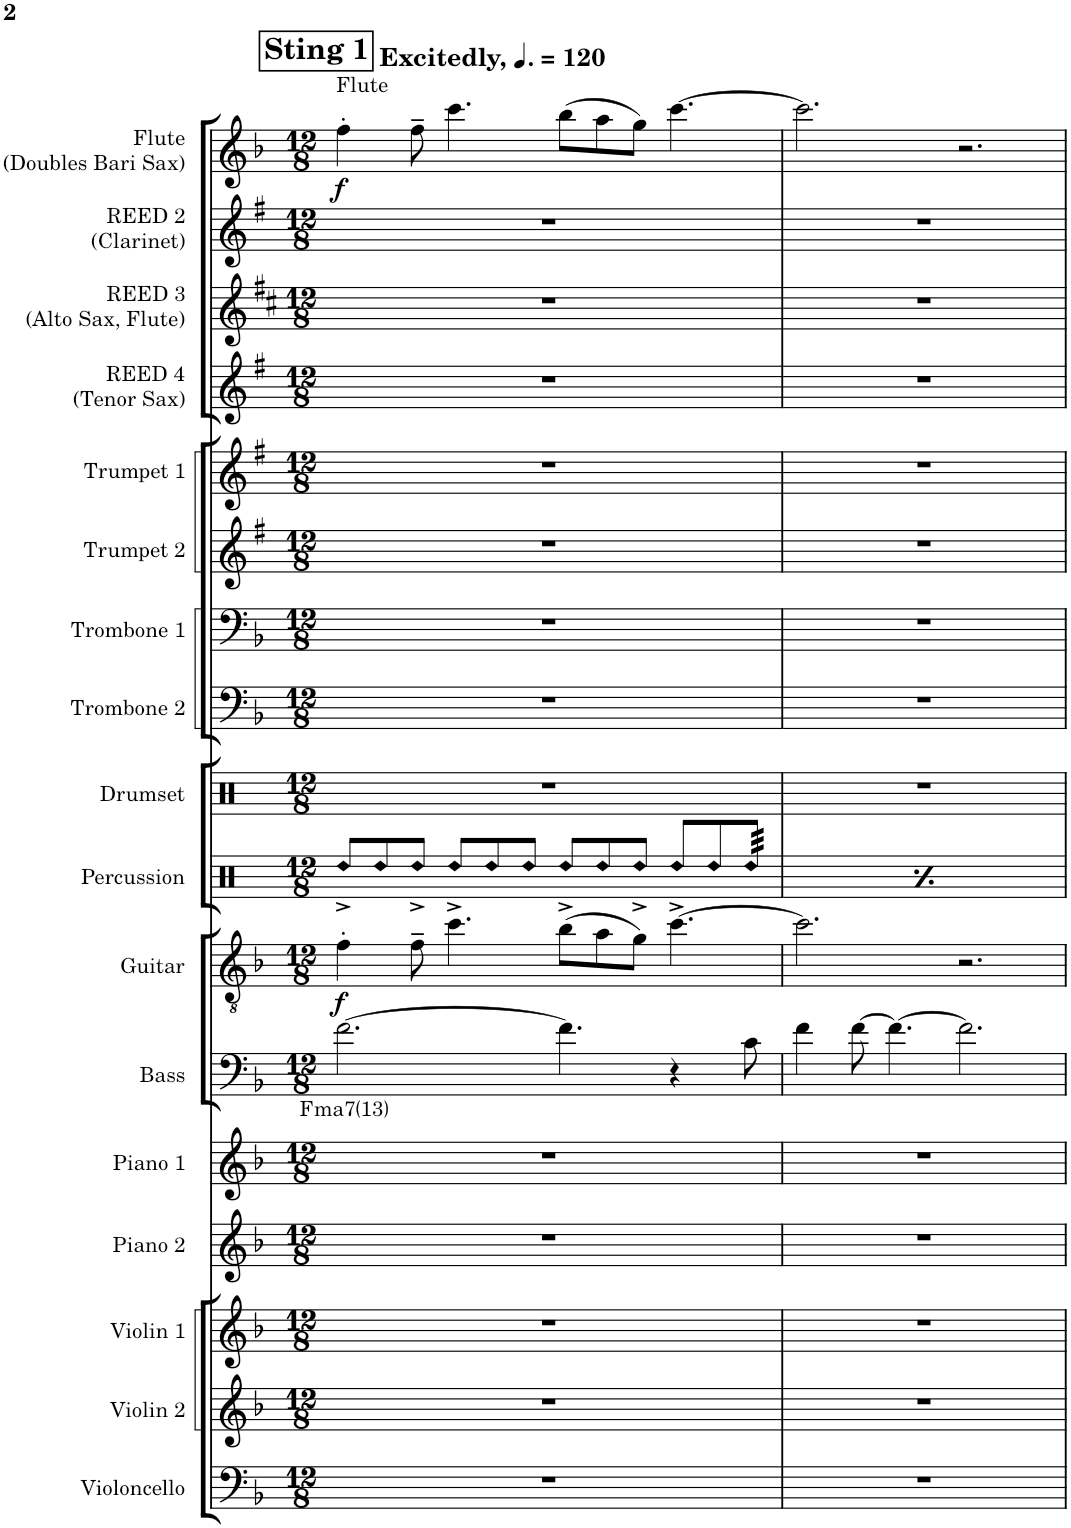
**kern	**kern	**kern	**kern	**kern	**harte	**kern	**kern	**dynam	**kern	**kern	**kern	**kern	**kern	**kern	**kern	**kern	**kern	**kern	**dynam
*part17	*part16	*part15	*part14	*part13	*part13	*part12	*part11	*part11	*part10	*part9	*part8	*part7	*part6	*part5	*part4	*part3	*part2	*part1	*part1
*staff17	*staff16	*staff15	*staff14	*staff13	*	*staff12	*staff11	*staff11	*staff10	*staff9	*staff8	*staff7	*staff6	*staff5	*staff4	*staff3	*staff2	*staff1	*staff1
*I"Violoncello	*I"Violin 2	*I"Violin 1	*I"Piano 2	*I"Piano 1	*	*I"Bass	*I"Guitar	*	*I"Percussion	*I"Drumset	*I"Trombone 2	*I"Trombone 1	*I"Trumpet 2	*I"Trumpet 1	*I"REED 4 (Tenor Sax)	*I"REED 3 (Alto Sax, Flute)	*I"REED 2 (Clarinet)	*I"Flute (Doubles Bari Sax)	*
*I'Vc.	*I'Vln. 2	*I'Vln. 1	*I'Pno. 2	*I'Pno. 1	*	*I'Bass	*I'Guit.	*	*I'Perc.	*I'Drs.	*I'Tbn. 2	*I'Tbn. 1	*I'Tpt. 2	*I'Tpt. 1	*I'Tenor	*I'Alto	*I'Clar.	*I'Fl. 1	*
*clefF4	*clefG2	*clefG2	*clefG2	*clefG2	*	*clefF4	*clefGv2	*	*clefX	*clefX	*clefF4	*clefF4	*clefG2	*clefG2	*clefG2	*clefG2	*clefG2	*clefG2	*
*	*	*	*	*	*	*Trd7c12	*	*	*	*	*	*	*Trd1c2	*Trd1c2	*Trd8c14	*Trd5c9	*Trd1c2	*	*
*k[b-]	*k[b-]	*k[b-]	*k[b-]	*k[b-]	*	*k[b-]	*k[b-]	*	*k[]	*k[]	*k[b-]	*k[b-]	*k[f#]	*k[f#]	*k[f#]	*k[f#c#]	*k[f#]	*k[b-]	*
*M12/8	*M12/8	*M12/8	*M12/8	*M12/8	*	*M12/8	*M12/8	*	*M12/8	*M12/8	*M12/8	*M12/8	*M12/8	*M12/8	*M12/8	*M12/8	*M12/8	*M12/8	*
*MM180	*MM180	*MM180	*MM180	*MM180	*	*MM180	*MM180	*	*MM180	*MM180	*MM180	*MM180	*MM180	*MM180	*MM180	*MM180	*MM180	*MM180	*
!!LO:REH:place=s1:a:B:cj:fs=14:t=Sting 1
=1	=1	=1	=1	=1	=1	=1	=1	=1	=1	=1	=1	=1	=1	=1	=1	=1	=1	=1	=1
!	!	!	!	!	!	!	!	!	!	!	!	!	!	!	!	!	!	!LO:TX:a:t=Flute	!
!	!	!	!	!	!	!	!	!	!	!	!	!	!	!	!	!	!	!LO:TX:a:B:t=Excitedly,	!
!	!	!	!	!	!LO:H:kt=ma7	!	!	!LO:DY:b	!LO:N:head=diamond	!	!	!	!	!	!	!	!	!	!LO:DY:b
1.r	1.r	1.r	1.r	1.r	F:maj7(13)	[2.f\	4f'\	f	8Rdd^/L	1.r	1.r	1.r	1.r	1.r	1.r	1.r	1.r	4ff'\	f
!	!	!	!	!	!	!	!	!	!LO:N:head=diamond	!	!	!	!	!	!	!	!	!	!
.	.	.	.	.	.	.	.	.	8Rdd/	.	.	.	.	.	.	.	.	.	.
!	!	!	!	!	!	!	!	!	!LO:N:head=diamond	!	!	!	!	!	!	!	!	!	!
.	.	.	.	.	.	.	8f~\	.	8Rdd^/J	.	.	.	.	.	.	.	.	8ff~\	.
!	!	!	!	!	!	!	!	!	!LO:N:head=diamond	!	!	!	!	!	!	!	!	!	!
.	.	.	.	.	.	.	4.cc\	.	8Rdd^/L	.	.	.	.	.	.	.	.	4.ccc\	.
!	!	!	!	!	!	!	!	!	!LO:N:head=diamond	!	!	!	!	!	!	!	!	!	!
.	.	.	.	.	.	.	.	.	8Rdd/	.	.	.	.	.	.	.	.	.	.
!	!	!	!	!	!	!	!	!	!LO:N:head=diamond	!	!	!	!	!	!	!	!	!	!
.	.	.	.	.	.	.	.	.	8Rdd/J	.	.	.	.	.	.	.	.	.	.
!	!	!	!	!	!	!	!	!	!LO:N:head=diamond	!	!	!	!	!	!	!	!	!	!
.	.	.	.	.	.	4.f\]	(8b-\L	.	8Rdd^/L	.	.	.	.	.	.	.	.	(8bb-\L	.
!	!	!	!	!	!	!	!	!	!LO:N:head=diamond	!	!	!	!	!	!	!	!	!	!
.	.	.	.	.	.	.	8a\	.	8Rdd/	.	.	.	.	.	.	.	.	8aa\	.
!	!	!	!	!	!	!	!	!	!LO:N:head=diamond	!	!	!	!	!	!	!	!	!	!
.	.	.	.	.	.	.	8g\J)	.	8Rdd^/J	.	.	.	.	.	.	.	.	8gg\J)	.
!	!	!	!	!	!	!	!	!	!LO:N:head=diamond	!	!	!	!	!	!	!	!	!	!
.	.	.	.	.	.	4r	[4.cc\	.	8Rdd^/L	.	.	.	.	.	.	.	.	[4.ccc\	.
!	!	!	!	!	!	!	!	!	!LO:N:head=diamond	!	!	!	!	!	!	!	!	!	!
.	.	.	.	.	.	.	.	.	8Rdd/	.	.	.	.	.	.	.	.	.	.
!	!	!	!	!	!	!	!	!	!LO:N:head=diamond	!	!	!	!	!	!	!	!	!	!
*	*	*	*	*	*	*	*	*	*tremolo	*	*	*	*	*	*	*	*	*	*
.	.	.	.	.	.	8c\	.	.	64Rdd/	.	.	.	.	.	.	.	.	.	.
.	.	.	.	.	.	.	.	.	64Rdd/	.	.	.	.	.	.	.	.	.	.
.	.	.	.	.	.	.	.	.	64Rdd/	.	.	.	.	.	.	.	.	.	.
.	.	.	.	.	.	.	.	.	64Rdd/	.	.	.	.	.	.	.	.	.	.
.	.	.	.	.	.	.	.	.	64Rdd/	.	.	.	.	.	.	.	.	.	.
.	.	.	.	.	.	.	.	.	64Rdd/	.	.	.	.	.	.	.	.	.	.
.	.	.	.	.	.	.	.	.	64Rdd/	.	.	.	.	.	.	.	.	.	.
.	.	.	.	.	.	.	.	.	64Rdd/JJJJ	.	.	.	.	.	.	.	.	.	.
*	*	*	*	*	*	*	*	*	*Xtremolo	*	*	*	*	*	*	*	*	*	*
=2	=2	=2	=2	=2	=2	=2	=2	=2	=2	=2	=2	=2	=2	=2	=2	=2	=2	=2	=2
!	!	!	!	!	!	!	!	!	!LO:N:head=diamond	!	!	!	!	!	!	!	!	!	!
1.r	1.r	1.r	1.r	1.r	.	4f\	2.cc\]	.	8Rdd^/L	1.r	1.r	1.r	1.r	1.r	1.r	1.r	1.r	2.ccc\]	.
!	!	!	!	!	!	!	!	!	!LO:N:head=diamond	!	!	!	!	!	!	!	!	!	!
.	.	.	.	.	.	.	.	.	8Rdd/	.	.	.	.	.	.	.	.	.	.
!	!	!	!	!	!	!	!	!	!LO:N:head=diamond	!	!	!	!	!	!	!	!	!	!
.	.	.	.	.	.	[8f\	.	.	8Rdd^/J	.	.	.	.	.	.	.	.	.	.
!	!	!	!	!	!	!	!	!	!LO:N:head=diamond	!	!	!	!	!	!	!	!	!	!
.	.	.	.	.	.	4.f\_	.	.	8Rdd^/L	.	.	.	.	.	.	.	.	.	.
!	!	!	!	!	!	!	!	!	!LO:N:head=diamond	!	!	!	!	!	!	!	!	!	!
.	.	.	.	.	.	.	.	.	8Rdd/	.	.	.	.	.	.	.	.	.	.
!	!	!	!	!	!	!	!	!	!LO:N:head=diamond	!	!	!	!	!	!	!	!	!	!
.	.	.	.	.	.	.	.	.	8Rdd/J	.	.	.	.	.	.	.	.	.	.
!	!	!	!	!	!	!	!	!	!LO:N:head=diamond	!	!	!	!	!	!	!	!	!	!
.	.	.	.	.	.	2.f\]	2.r	.	8Rdd^/L	.	.	.	.	.	.	.	.	2.r	.
!	!	!	!	!	!	!	!	!	!LO:N:head=diamond	!	!	!	!	!	!	!	!	!	!
.	.	.	.	.	.	.	.	.	8Rdd/	.	.	.	.	.	.	.	.	.	.
!	!	!	!	!	!	!	!	!	!LO:N:head=diamond	!	!	!	!	!	!	!	!	!	!
.	.	.	.	.	.	.	.	.	8Rdd^/J	.	.	.	.	.	.	.	.	.	.
!	!	!	!	!	!	!	!	!	!LO:N:head=diamond	!	!	!	!	!	!	!	!	!	!
.	.	.	.	.	.	.	.	.	8Rdd^/L	.	.	.	.	.	.	.	.	.	.
!	!	!	!	!	!	!	!	!	!LO:N:head=diamond	!	!	!	!	!	!	!	!	!	!
.	.	.	.	.	.	.	.	.	8Rdd/	.	.	.	.	.	.	.	.	.	.
!	!	!	!	!	!	!	!	!	!LO:N:head=diamond	!	!	!	!	!	!	!	!	!	!
*	*	*	*	*	*	*	*	*	*tremolo	*	*	*	*	*	*	*	*	*	*
.	.	.	.	.	.	.	.	.	64Rdd/	.	.	.	.	.	.	.	.	.	.
.	.	.	.	.	.	.	.	.	64Rdd/	.	.	.	.	.	.	.	.	.	.
.	.	.	.	.	.	.	.	.	64Rdd/	.	.	.	.	.	.	.	.	.	.
.	.	.	.	.	.	.	.	.	64Rdd/	.	.	.	.	.	.	.	.	.	.
.	.	.	.	.	.	.	.	.	64Rdd/	.	.	.	.	.	.	.	.	.	.
.	.	.	.	.	.	.	.	.	64Rdd/	.	.	.	.	.	.	.	.	.	.
.	.	.	.	.	.	.	.	.	64Rdd/	.	.	.	.	.	.	.	.	.	.
.	.	.	.	.	.	.	.	.	64Rdd/JJJJ	.	.	.	.	.	.	.	.	.	.
*	*	*	*	*	*	*	*	*	*Xtremolo	*	*	*	*	*	*	*	*	*	*
=	=	=	=	=	=	=	=	=	=	=	=	=	=	=	=	=	=	=	=
*-	*-	*-	*-	*-	*-	*-	*-	*-	*-	*-	*-	*-	*-	*-	*-	*-	*-	*-	*-
